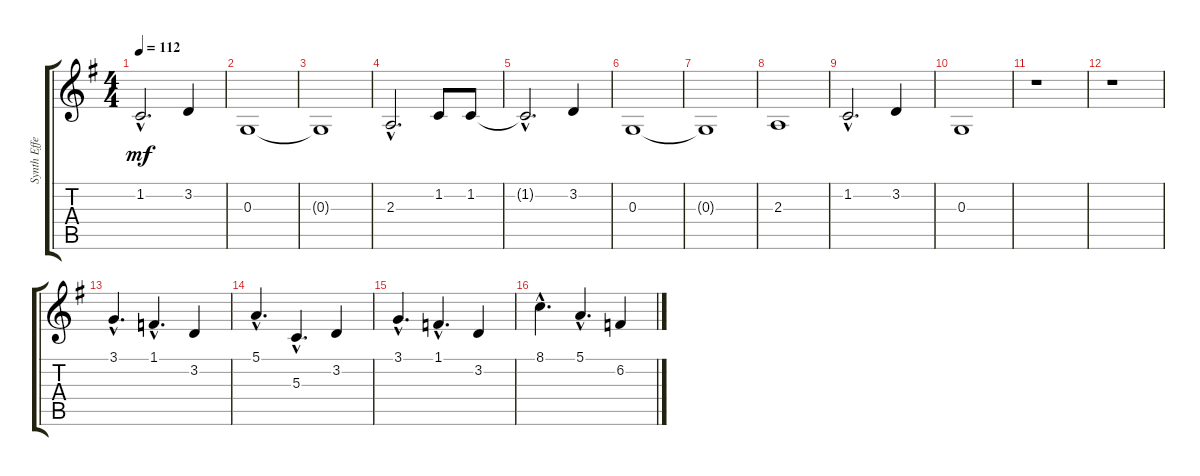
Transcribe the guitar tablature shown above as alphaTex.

\track ("Synth Effects" "Synth Effe") {instrument pad8sweep}
\staff {score tabs}
\tuning (E4 B3 G3 D3 A2 E2) {hide}
\ts (4 4)
\tempo 112
\clef g2
\ks g
1.2{hac}.2{d dy mf} 3.2.4 |
0.3.1 |
0.3{t}.1 |
2.3{hac}.2{d} 1.2.8 1.2.8 |
1.2{hac t}.2{d} 3.2.4 |
0.3.1 |
0.3{t}.1 |
2.3.1 |
1.2{hac}.2{d} 3.2.4 |
0.3.1 |
r.1 |
r.1 |
3.1{hac}.4{d instrument pad7halo} 1.1{hac}.4{d} 3.2.4 |
5.1{hac}.4{d} 5.3{hac}.4{d} 3.2.4 |
3.1{hac}.4{d} 1.1{hac}.4{d} 3.2.4 |
8.1{hac}.4{d} 5.1{hac}.4{d} 6.2.4
